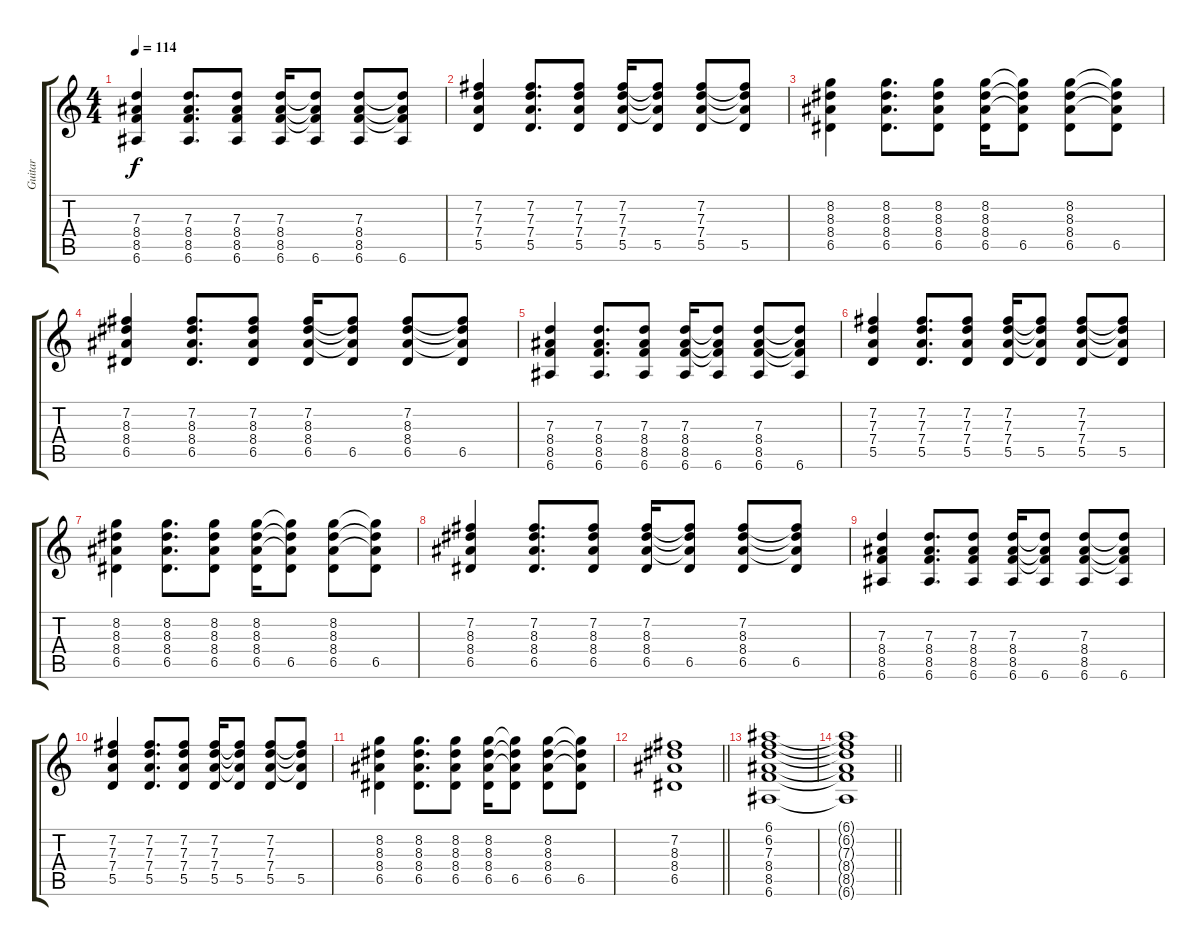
\track ("Guitar" "Guitar") {instrument electricguitarclean}
\staff {score tabs}
\tuning (E4 B3 G3 D3 A2 E2) {hide}
\ts (4 4)
\tempo 114
\clef g2
\ks c
(7.3 8.4 8.5 6.6).4{dy f} (7.3 8.4 8.5 6.6).8{d} (7.3 8.4 8.5 6.6).8 (7.3 8.4 8.5 6.6).16 (7.3{t} 8.4{t} 8.5{t} 6.6).8 (7.3 8.4 8.5 6.6).8 (7.3{t} 8.4{t} 8.5{t} 6.6).8 |
(7.2 7.3 7.4 5.5).4 (7.2 7.3 7.4 5.5).8{d} (7.2 7.3 7.4 5.5).8 (7.2 7.3 7.4 5.5).16 (7.2{t} 7.3{t} 7.4{t} 5.5).8 (7.2 7.3 7.4 5.5).8 (7.2{t} 7.3{t} 7.4{t} 5.5).8 |
(8.2 8.3 8.4 6.5).4 (8.2 8.3 8.4 6.5).8{d} (8.2 8.3 8.4 6.5).8 (8.2 8.3 8.4 6.5).16 (8.2{t} 8.3{t} 8.4{t} 6.5).8 (8.2 8.3 8.4 6.5).8 (8.2{t} 8.3{t} 8.4{t} 6.5).8 |
(7.2 8.3 8.4 6.5).4 (7.2 8.3 8.4 6.5).8{d} (7.2 8.3 8.4 6.5).8 (7.2 8.3 8.4 6.5).16 (7.2{t} 8.3{t} 8.4{t} 6.5).8 (7.2 8.3 8.4 6.5).8 (7.2{t} 8.3{t} 8.4{t} 6.5).8 |
(7.3 8.4 8.5 6.6).4 (7.3 8.4 8.5 6.6).8{d} (7.3 8.4 8.5 6.6).8 (7.3 8.4 8.5 6.6).16 (7.3{t} 8.4{t} 8.5{t} 6.6).8 (7.3 8.4 8.5 6.6).8 (7.3{t} 8.4{t} 8.5{t} 6.6).8 |
(7.2 7.3 7.4 5.5).4 (7.2 7.3 7.4 5.5).8{d} (7.2 7.3 7.4 5.5).8 (7.2 7.3 7.4 5.5).16 (7.2{t} 7.3{t} 7.4{t} 5.5).8 (7.2 7.3 7.4 5.5).8 (7.2{t} 7.3{t} 7.4{t} 5.5).8 |
(8.2 8.3 8.4 6.5).4 (8.2 8.3 8.4 6.5).8{d} (8.2 8.3 8.4 6.5).8 (8.2 8.3 8.4 6.5).16 (8.2{t} 8.3{t} 8.4{t} 6.5).8 (8.2 8.3 8.4 6.5).8 (8.2{t} 8.3{t} 8.4{t} 6.5).8 |
(7.2 8.3 8.4 6.5).4 (7.2 8.3 8.4 6.5).8{d} (7.2 8.3 8.4 6.5).8 (7.2 8.3 8.4 6.5).16 (7.2{t} 8.3{t} 8.4{t} 6.5).8 (7.2 8.3 8.4 6.5).8 (7.2{t} 8.3{t} 8.4{t} 6.5).8 |
(7.3 8.4 8.5 6.6).4 (7.3 8.4 8.5 6.6).8{d} (7.3 8.4 8.5 6.6).8 (7.3 8.4 8.5 6.6).16 (7.3{t} 8.4{t} 8.5{t} 6.6).8 (7.3 8.4 8.5 6.6).8 (7.3{t} 8.4{t} 8.5{t} 6.6).8 |
(7.2 7.3 7.4 5.5).4 (7.2 7.3 7.4 5.5).8{d} (7.2 7.3 7.4 5.5).8 (7.2 7.3 7.4 5.5).16 (7.2{t} 7.3{t} 7.4{t} 5.5).8 (7.2 7.3 7.4 5.5).8 (7.2{t} 7.3{t} 7.4{t} 5.5).8 |
(8.2 8.3 8.4 6.5).4 (8.2 8.3 8.4 6.5).8{d} (8.2 8.3 8.4 6.5).8 (8.2 8.3 8.4 6.5).16 (8.2{t} 8.3{t} 8.4{t} 6.5).8 (8.2 8.3 8.4 6.5).8 (8.2{t} 8.3{t} 8.4{t} 6.5).8 |
\barLineRight lightlight
(7.2 8.3 8.4 6.5).1 |
(6.1 6.2 7.3 8.4 8.5 6.6).1 |
\barLineRight lightlight
(6.1{t} 6.2{t} 7.3{t} 8.4{t} 8.5{t} 6.6{t}).1
